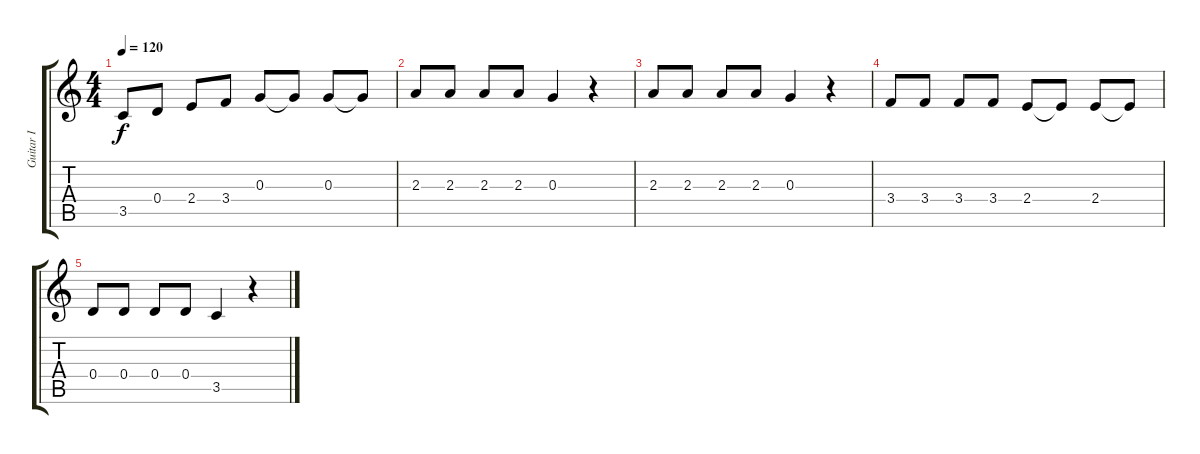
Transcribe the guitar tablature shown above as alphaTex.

\track ("Guitar I" "Guitar I") {instrument distortionguitar}
\staff {score tabs}
\tuning (E4 B3 G3 D3 A2 E2) {hide}
\ts (4 4)
\tempo 120
\clef g2
\ks c
3.5.8{dy f instrument distortionguitar} 0.4.8 2.4.8 3.4.8 0.3.8 0.3{t}.8 0.3.8 0.3{t}.8 |
2.3.8 2.3.8 2.3.8 2.3.8 0.3.4 r.4 |
2.3.8 2.3.8 2.3.8 2.3.8 0.3.4 r.4 |
3.4.8 3.4.8 3.4.8 3.4.8 2.4.8 2.4{t}.8 2.4.8 2.4{t}.8 |
0.4.8 0.4.8 0.4.8 0.4.8 3.5.4 r.4
